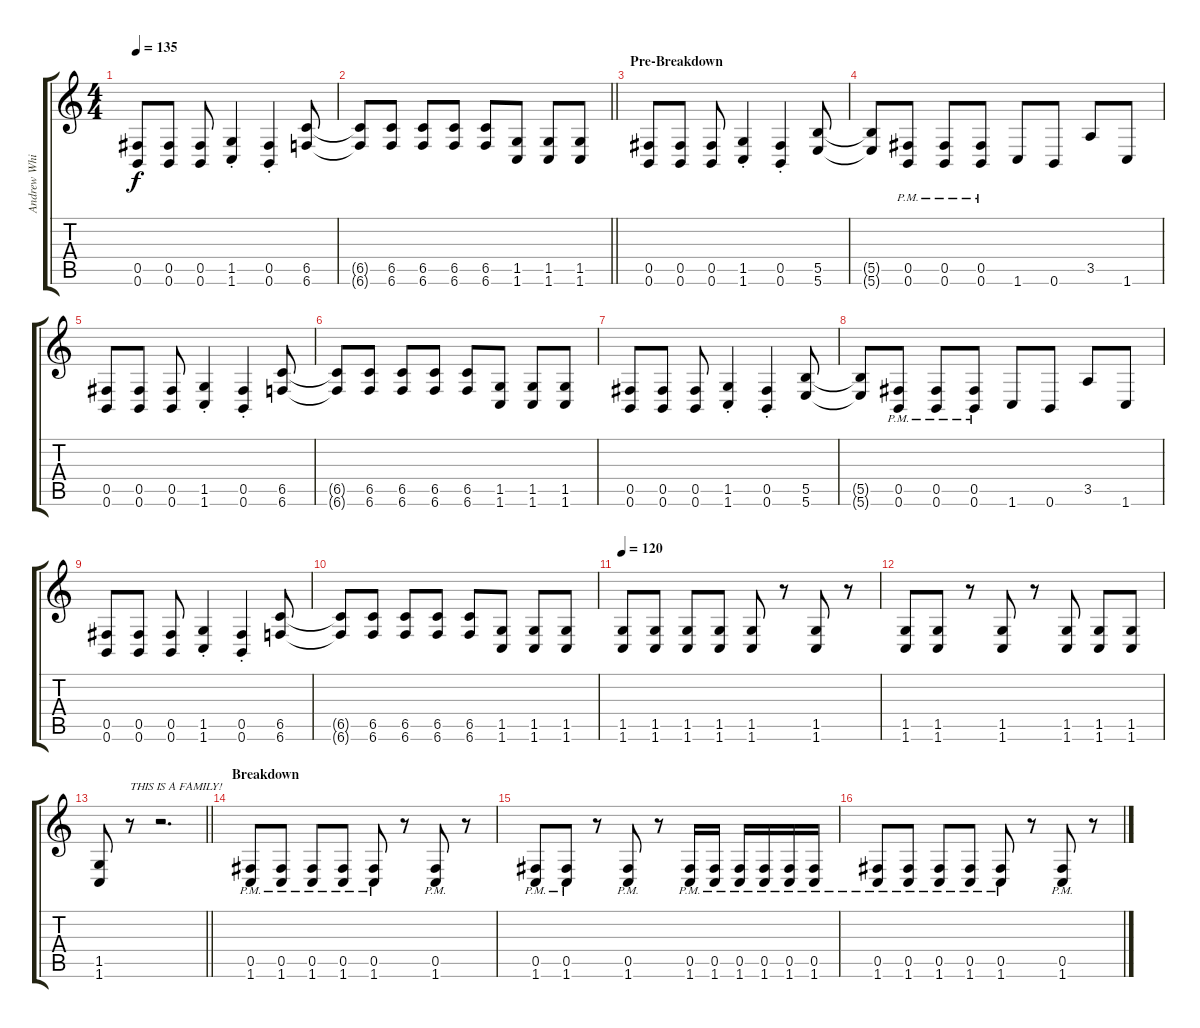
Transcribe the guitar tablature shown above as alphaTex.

\track ("Andrew Whiting" "Andrew Whi") {instrument distortionguitar}
\staff {score tabs}
\tuning (Db4 Ab3 E3 B2 Gb2 B1) {hide}
\ts (4 4)
\tempo 135
\clef g2
\ks c
(0.5 0.6).8{dy f} (0.5 0.6).8 (0.5 0.6).8 (1.5{st} 1.6{st}).4 (0.5{st} 0.6{st}).4 (6.5 6.6).8 |
\barLineRight lightlight
(6.5{t} 6.6{t}).8 (6.5 6.6).8 (6.5 6.6).8 (6.5 6.6).8 (6.5 6.6).8 (1.5 1.6).8 (1.5 1.6).8 (1.5 1.6).8 |
\section ("" "Pre-Breakdown")
(0.5 0.6).8 (0.5 0.6).8 (0.5 0.6).8 (1.5{st} 1.6{st}).4 (0.5{st} 0.6{st}).4 (5.5 5.6).8 |
(5.5{t} 5.6{t}).8 (0.5 0.6{pm}).8 (0.5 0.6{pm}).8 (0.5 0.6{pm}).8 1.6.8 0.6.8 3.5.8 1.6.8 |
(0.5 0.6).8 (0.5 0.6).8 (0.5 0.6).8 (1.5{st} 1.6{st}).4 (0.5{st} 0.6{st}).4 (6.5 6.6).8 |
(6.5{t} 6.6{t}).8 (6.5 6.6).8 (6.5 6.6).8 (6.5 6.6).8 (6.5 6.6).8 (1.5 1.6).8 (1.5 1.6).8 (1.5 1.6).8 |
(0.5 0.6).8 (0.5 0.6).8 (0.5 0.6).8 (1.5{st} 1.6{st}).4 (0.5{st} 0.6{st}).4 (5.5 5.6).8 |
(5.5{t} 5.6{t}).8 (0.5 0.6{pm}).8 (0.5 0.6{pm}).8 (0.5 0.6{pm}).8 1.6.8 0.6.8 3.5.8 1.6.8 |
(0.5 0.6).8 (0.5 0.6).8 (0.5 0.6).8 (1.5{st} 1.6{st}).4 (0.5{st} 0.6{st}).4 (6.5 6.6).8 |
(6.5{t} 6.6{t}).8 (6.5 6.6).8 (6.5 6.6).8 (6.5 6.6).8 (6.5 6.6).8 (1.5 1.6).8 (1.5 1.6).8 (1.5 1.6).8 |
\tempo 120
(1.5 1.6).8 (1.5 1.6).8 (1.5 1.6).8 (1.5 1.6).8 (1.5 1.6).8 r.8 (1.5 1.6).8 r.8 |
(1.5 1.6).8 (1.5 1.6).8 r.8 (1.5 1.6).8 r.8 (1.5 1.6).8 (1.5 1.6).8 (1.5 1.6).8 |
\barLineRight lightlight
(1.5 1.6).8 r.8{txt "THIS IS A FAMILY!"} r.2{d} |
\section ("" "Breakdown")
(0.5{pm} 1.6{pm}).8 (0.5{pm} 1.6{pm}).8 (0.5{pm} 1.6{pm}).8 (0.5{pm} 1.6{pm}).8 (0.5{pm} 1.6{pm}).8 r.8 (0.5{pm} 1.6{pm}).8 r.8 |
(0.5{pm} 1.6{pm}).8 (0.5{pm} 1.6{pm}).8 r.8 (0.5{pm} 1.6{pm}).8 r.8 (0.5{pm} 1.6{pm}).16 (0.5{pm} 1.6{pm}).16 (0.5{pm} 1.6{pm}).16 (0.5{pm} 1.6{pm}).16 (0.5{pm} 1.6{pm}).16 (0.5{pm} 1.6{pm}).16 |
(0.5{pm} 1.6{pm}).8 (0.5{pm} 1.6{pm}).8 (0.5{pm} 1.6{pm}).8 (0.5{pm} 1.6{pm}).8 (0.5{pm} 1.6{pm}).8 r.8 (0.5{pm} 1.6{pm}).8 r.8
